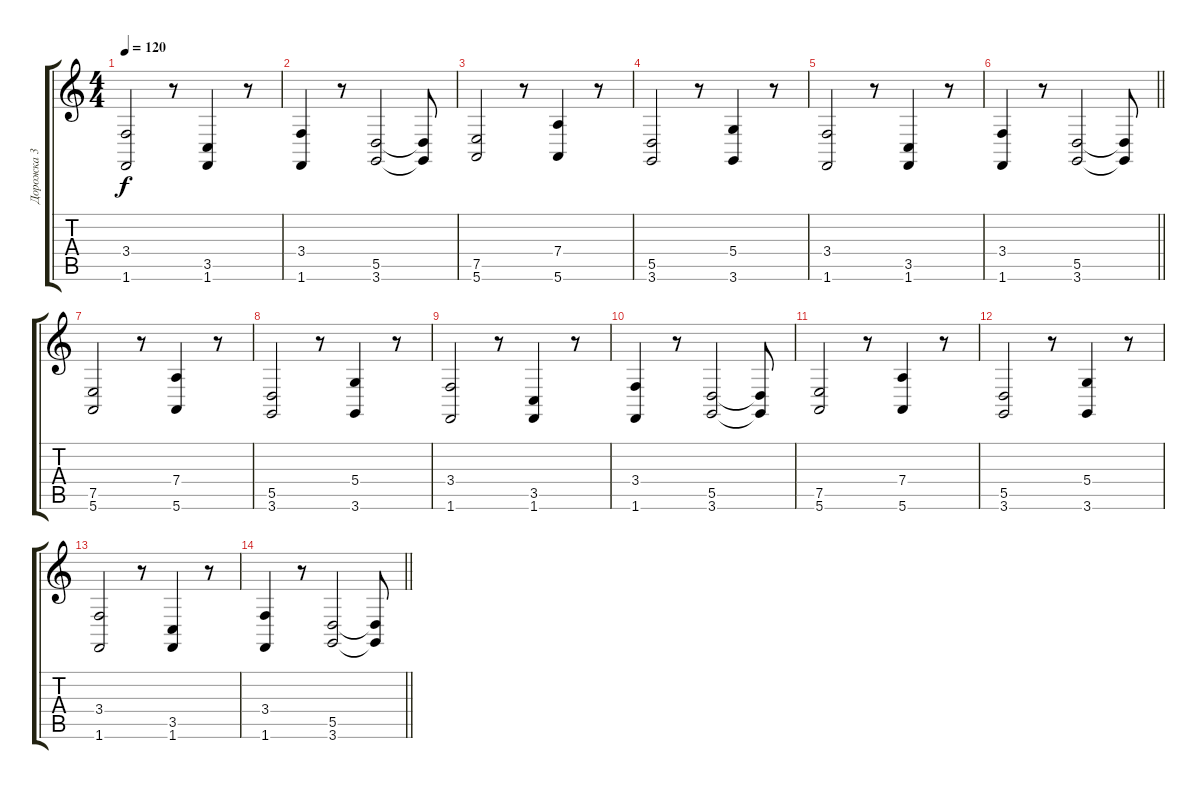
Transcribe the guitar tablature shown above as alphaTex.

\track ("Дорожка 3" "Дорожка 3") {instrument pad1newage}
\staff {score tabs}
\tuning (E4 B3 G3 D3 A2 E2) {hide}
\ts (4 4)
\tempo 120
\clef g2
\ks c
(3.4 1.6).2{dy f} r.8 (3.5 1.6).4 r.8 |
(3.4 1.6).4 r.8 (5.5 3.6).2 (5.5{t} 3.6{t}).8 |
(7.5 5.6).2 r.8 (7.4 5.6).4 r.8 |
(5.5 3.6).2 r.8 (5.4 3.6).4 r.8 |
(3.4 1.6).2 r.8 (3.5 1.6).4 r.8 |
\barLineRight lightlight
(3.4 1.6).4 r.8 (5.5 3.6).2 (5.5{t} 3.6{t}).8 |
(7.5 5.6).2 r.8 (7.4 5.6).4 r.8 |
(5.5 3.6).2 r.8 (5.4 3.6).4 r.8 |
(3.4 1.6).2 r.8 (3.5 1.6).4 r.8 |
(3.4 1.6).4 r.8 (5.5 3.6).2 (5.5{t} 3.6{t}).8 |
(7.5 5.6).2 r.8 (7.4 5.6).4 r.8 |
(5.5 3.6).2 r.8 (5.4 3.6).4 r.8 |
(3.4 1.6).2 r.8 (3.5 1.6).4 r.8 |
\barLineRight lightlight
(3.4 1.6).4 r.8 (5.5 3.6).2 (5.5{t} 3.6{t}).8
